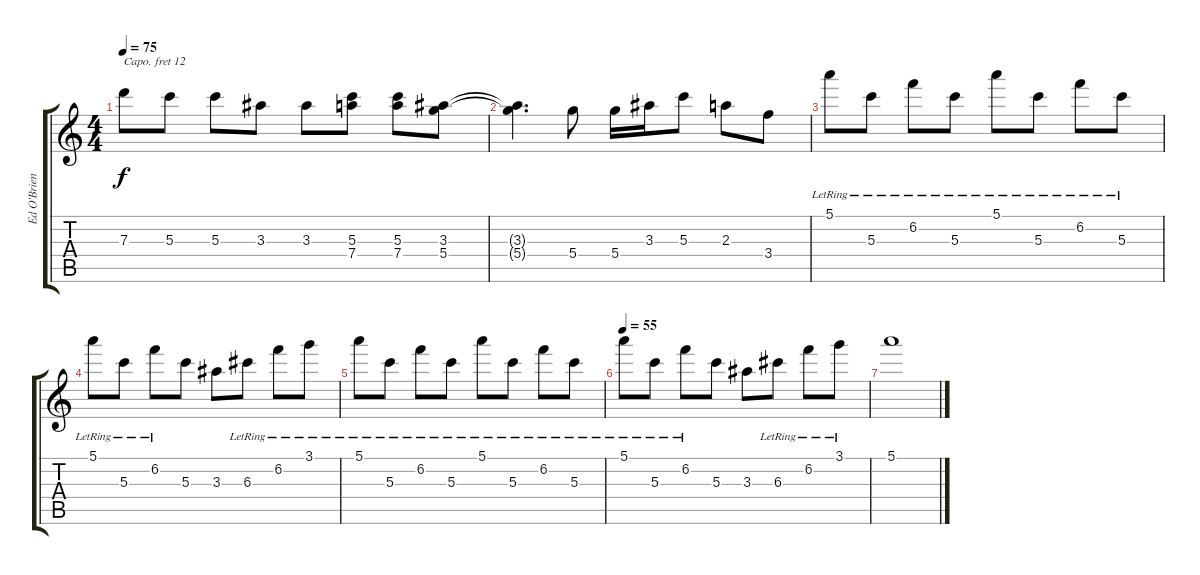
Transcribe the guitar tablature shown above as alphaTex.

\track ("Ed O'Brien" "Ed O'Brien") {instrument electricguitarjazz}
\staff {score tabs}
\capo 12
\tuning (E4 B3 G3 D3 A2 E2) {hide}
\ts (4 4)
\tempo 75
\clef g2
\ks c
7.3.8{dy f} 5.3.8 5.3.8 3.3.8 3.3.8 (5.3 7.4).8 (5.3 7.4).8 (3.3 5.4).8 |
(3.3{t} 5.4{t}).4{d} 5.4.8 5.4.16 3.3.16 5.3.8 2.3.8 3.4.8 |
5.1{lr}.8 5.3{lr}.8 6.2{lr}.8 5.3{lr}.8 5.1{lr}.8 5.3{lr}.8 6.2{lr}.8 5.3{lr}.8 |
5.1{lr}.8 5.3{lr}.8 6.2{lr}.8 5.3.8 3.3.8 6.3{lr}.8 6.2{lr}.8 3.1{lr}.8 |
5.1{lr}.8 5.3{lr}.8 6.2{lr}.8 5.3{lr}.8 5.1{lr}.8 5.3{lr}.8 6.2{lr}.8 5.3{lr}.8 |
\tempo 55
5.1{lr}.8 5.3{lr}.8 6.2{lr}.8 5.3.8 3.3.8 6.3{lr}.8 6.2{lr}.8 3.1{lr}.8 |
5.1.1
